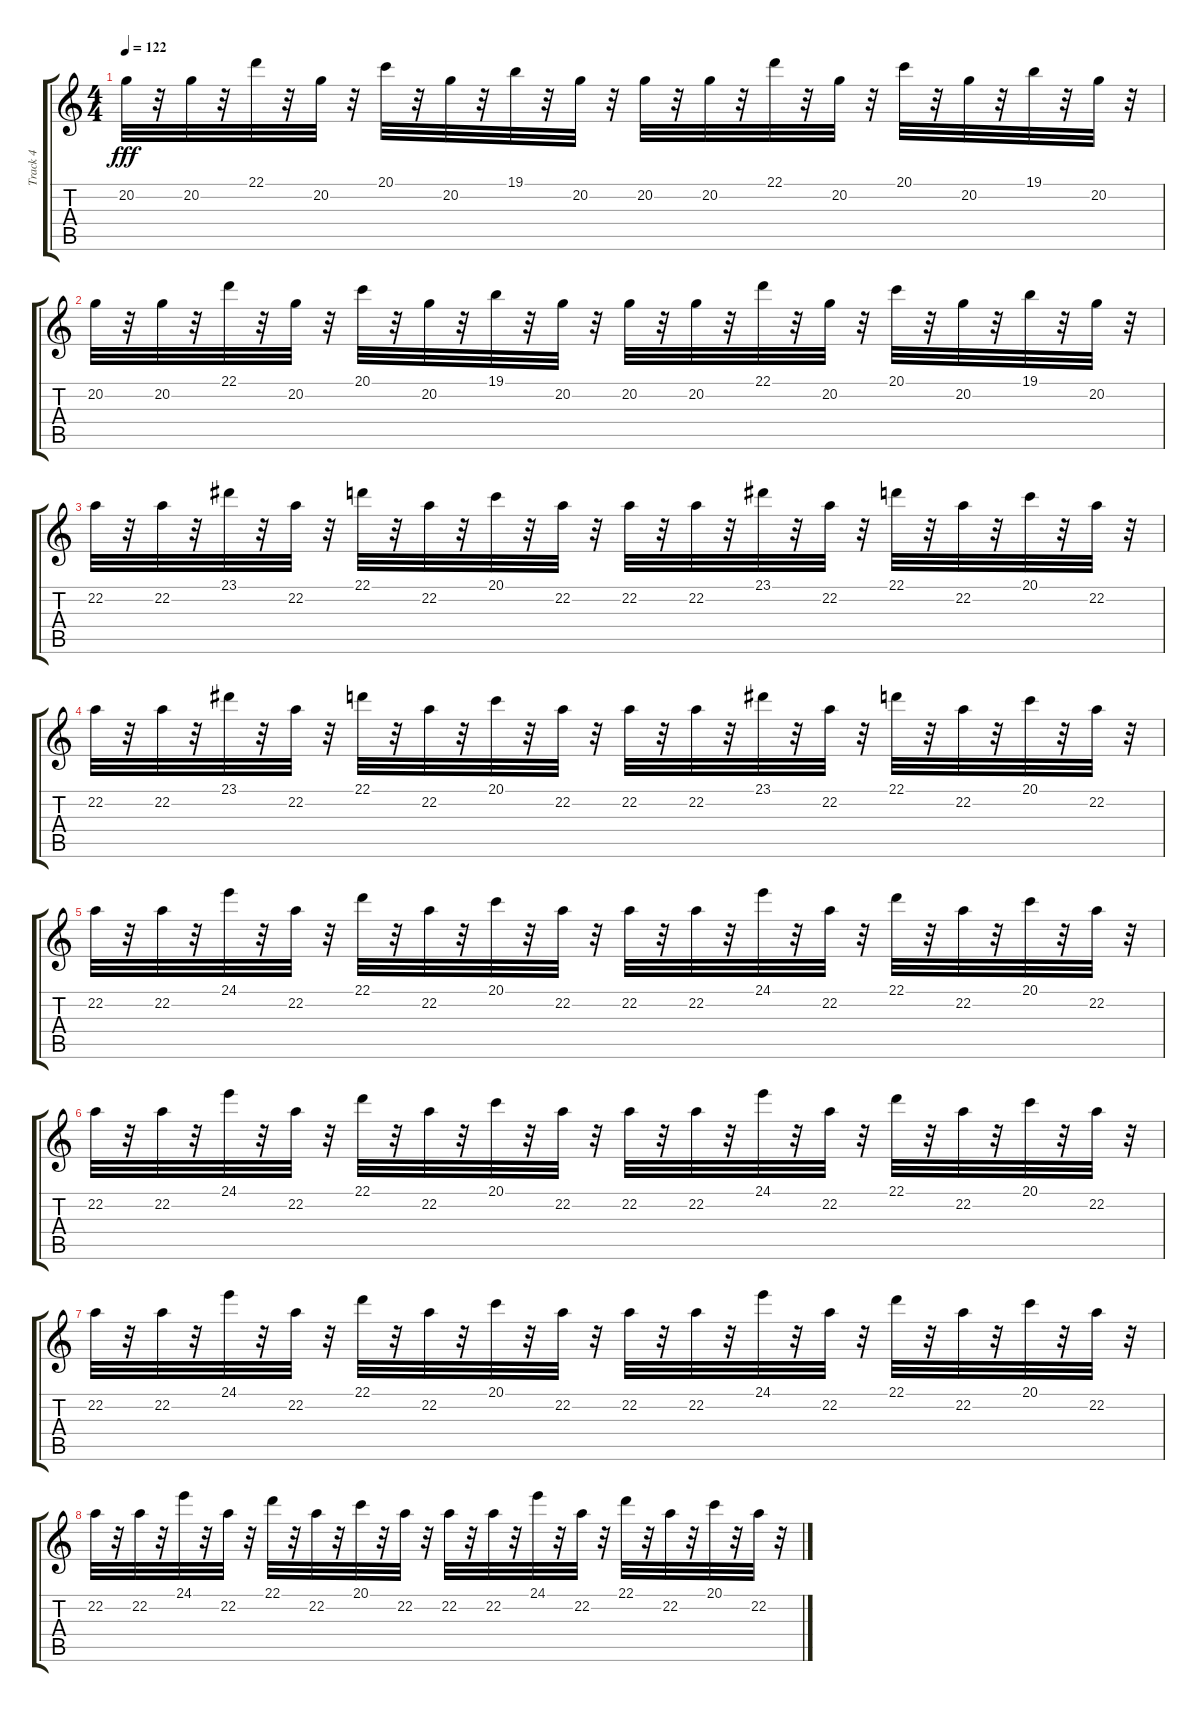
\track ("Track 4" "Track 4") {instrument lead1square}
\staff {score tabs}
\tuning (E4 B3 G3 D3 A2 E2) {hide}
\ts (4 4)
\tempo 122
\clef g2
\ks c
20.2.32{dy fff} r.32 20.2.32 r.32 22.1.32 r.32 20.2.32 r.32 20.1.32 r.32 20.2.32 r.32 19.1.32 r.32 20.2.32 r.32 20.2.32 r.32 20.2.32 r.32 22.1.32 r.32 20.2.32 r.32 20.1.32 r.32 20.2.32 r.32 19.1.32 r.32 20.2.32 r.32 |
20.2.32 r.32 20.2.32 r.32 22.1.32 r.32 20.2.32 r.32 20.1.32 r.32 20.2.32 r.32 19.1.32 r.32 20.2.32 r.32 20.2.32 r.32 20.2.32 r.32 22.1.32 r.32 20.2.32 r.32 20.1.32 r.32 20.2.32 r.32 19.1.32 r.32 20.2.32 r.32 |
22.2.32 r.32 22.2.32 r.32 23.1.32 r.32 22.2.32 r.32 22.1.32 r.32 22.2.32 r.32 20.1.32 r.32 22.2.32 r.32 22.2.32 r.32 22.2.32 r.32 23.1.32 r.32 22.2.32 r.32 22.1.32 r.32 22.2.32 r.32 20.1.32 r.32 22.2.32 r.32 |
22.2.32 r.32 22.2.32 r.32 23.1.32 r.32 22.2.32 r.32 22.1.32 r.32 22.2.32 r.32 20.1.32 r.32 22.2.32 r.32 22.2.32 r.32 22.2.32 r.32 23.1.32 r.32 22.2.32 r.32 22.1.32 r.32 22.2.32 r.32 20.1.32 r.32 22.2.32 r.32 |
22.2.32 r.32 22.2.32 r.32 24.1.32 r.32 22.2.32 r.32 22.1.32 r.32 22.2.32 r.32 20.1.32 r.32 22.2.32 r.32 22.2.32 r.32 22.2.32 r.32 24.1.32 r.32 22.2.32 r.32 22.1.32 r.32 22.2.32 r.32 20.1.32 r.32 22.2.32 r.32 |
22.2.32 r.32 22.2.32 r.32 24.1.32 r.32 22.2.32 r.32 22.1.32 r.32 22.2.32 r.32 20.1.32 r.32 22.2.32 r.32 22.2.32 r.32 22.2.32 r.32 24.1.32 r.32 22.2.32 r.32 22.1.32 r.32 22.2.32 r.32 20.1.32 r.32 22.2.32 r.32 |
22.2.32 r.32 22.2.32 r.32 24.1.32 r.32 22.2.32 r.32 22.1.32 r.32 22.2.32 r.32 20.1.32 r.32 22.2.32 r.32 22.2.32 r.32 22.2.32 r.32 24.1.32 r.32 22.2.32 r.32 22.1.32 r.32 22.2.32 r.32 20.1.32 r.32 22.2.32 r.32 |
22.2.32 r.32 22.2.32 r.32 24.1.32 r.32 22.2.32 r.32 22.1.32 r.32 22.2.32 r.32 20.1.32 r.32 22.2.32 r.32 22.2.32 r.32 22.2.32 r.32 24.1.32 r.32 22.2.32 r.32 22.1.32 r.32 22.2.32 r.32 20.1.32 r.32 22.2.32 r.32
